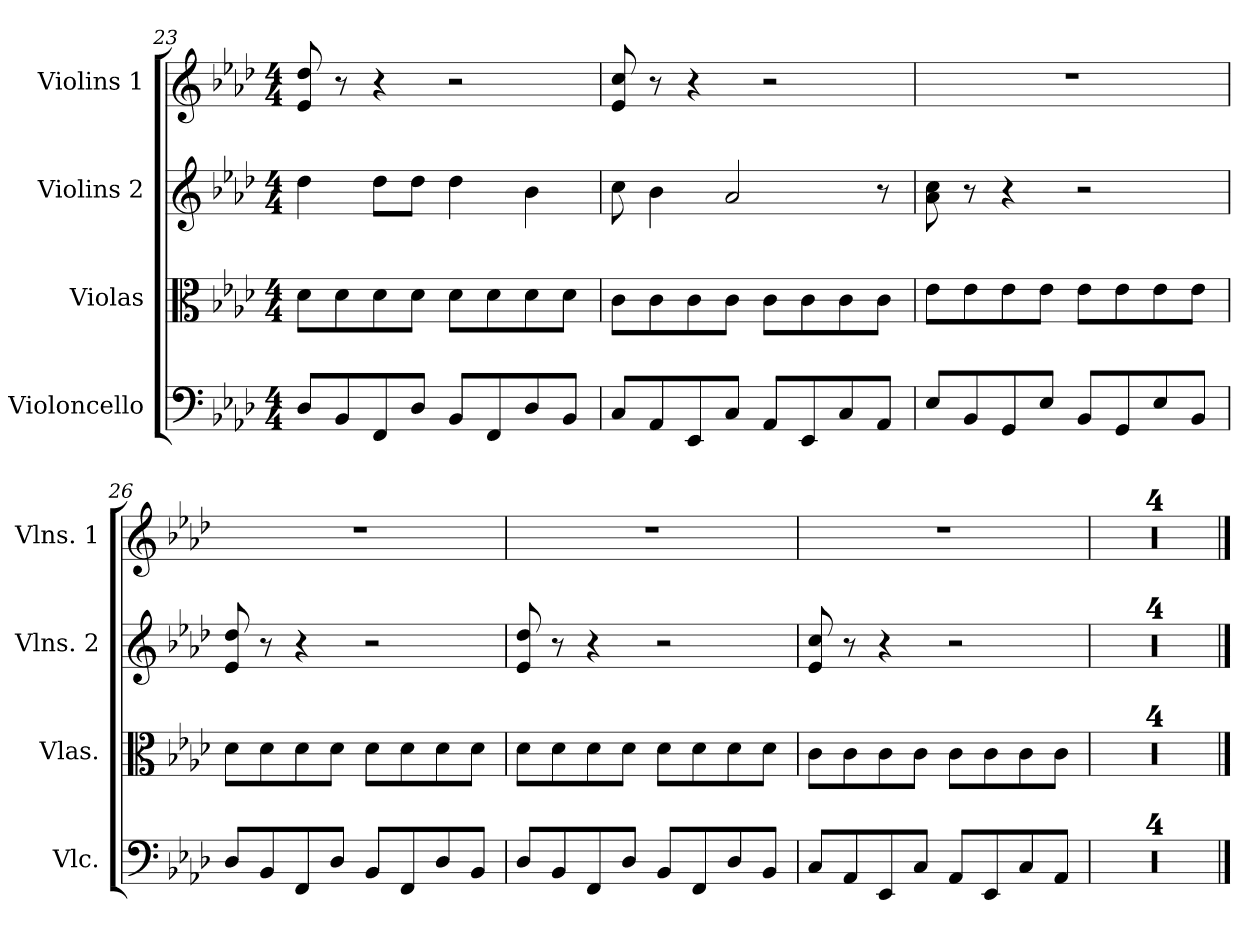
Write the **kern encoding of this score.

**kern	**kern	**kern	**kern
*part4	*part3	*part2	*part1
*staff4	*staff3	*staff2	*staff1
*I"Violoncello	*I"Violas	*I"Violins 2	*I"Violins 1
*I'Vlc.	*I'Vlas.	*I'Vlns. 2	*I'Vlns. 1
*clefF4	*clefC3	*clefG2	*clefG2
*k[b-e-a-d-]	*k[b-e-a-d-]	*k[b-e-a-d-]	*k[b-e-a-d-]
*A-:	*A-:	*A-:	*A-:
*M4/4	*M4/4	*M4/4	*M4/4
=23	=23	=23	=23
8D-/L	8d-\L	4dd-\	8e-/ 8dd-/
8BB-/	8d-\	.	8r
8FF/	8d-\	8dd-\L	4r
8D-/J	8d-\J	8dd-\J	.
8BB-/L	8d-\L	4dd-\	2r
8FF/	8d-\	.	.
8D-/	8d-\	4b-\	.
8BB-/J	8d-\J	.	.
=24	=24	=24	=24
8C/L	8c\L	8cc\	8e-/ 8cc/
8AA-/	8c\	4b-\	8r
8EE-/	8c\	.	4r
8C/J	8c\J	2a-/	.
8AA-/L	8c\L	.	2r
8EE-/	8c\	.	.
8C/	8c\	.	.
8AA-/J	8c\J	8r	.
!!LO:LB:g=z
=25	=25	=25	=25
8E-/L	8e-\L	8a-\ 8cc\	1r
8BB-/	8e-\	8r	.
8GG/	8e-\	4r	.
8E-/J	8e-\J	.	.
8BB-/L	8e-\L	2r	.
8GG/	8e-\	.	.
8E-/	8e-\	.	.
8BB-/J	8e-\J	.	.
=26	=26	=26	=26
8D-/L	8d-\L	8e-/ 8dd-/	1r
8BB-/	8d-\	8r	.
8FF/	8d-\	4r	.
8D-/J	8d-\J	.	.
8BB-/L	8d-\L	2r	.
8FF/	8d-\	.	.
8D-/	8d-\	.	.
8BB-/J	8d-\J	.	.
=27	=27	=27	=27
8D-/L	8d-\L	8e-/ 8dd-/	1r
8BB-/	8d-\	8r	.
8FF/	8d-\	4r	.
8D-/J	8d-\J	.	.
8BB-/L	8d-\L	2r	.
8FF/	8d-\	.	.
8D-/	8d-\	.	.
8BB-/J	8d-\J	.	.
=28	=28	=28	=28
8C/L	8c\L	8e-/ 8cc/	1r
8AA-/	8c\	8r	.
8EE-/	8c\	4r	.
8C/J	8c\J	.	.
8AA-/L	8c\L	2r	.
8EE-/	8c\	.	.
8C/	8c\	.	.
8AA-/J	8c\J	.	.
=29	=29	=29	=29
1r	1r	1r	1r
=30	=30	=30	=30
1r	1r	1r	1r
!!LO:LB:g=z
=31	=31	=31	=31
1r	1r	1r	1r
=32	=32	=32	=32
1r	1r	1r	1r
==	==	==	==
*-	*-	*-	*-
